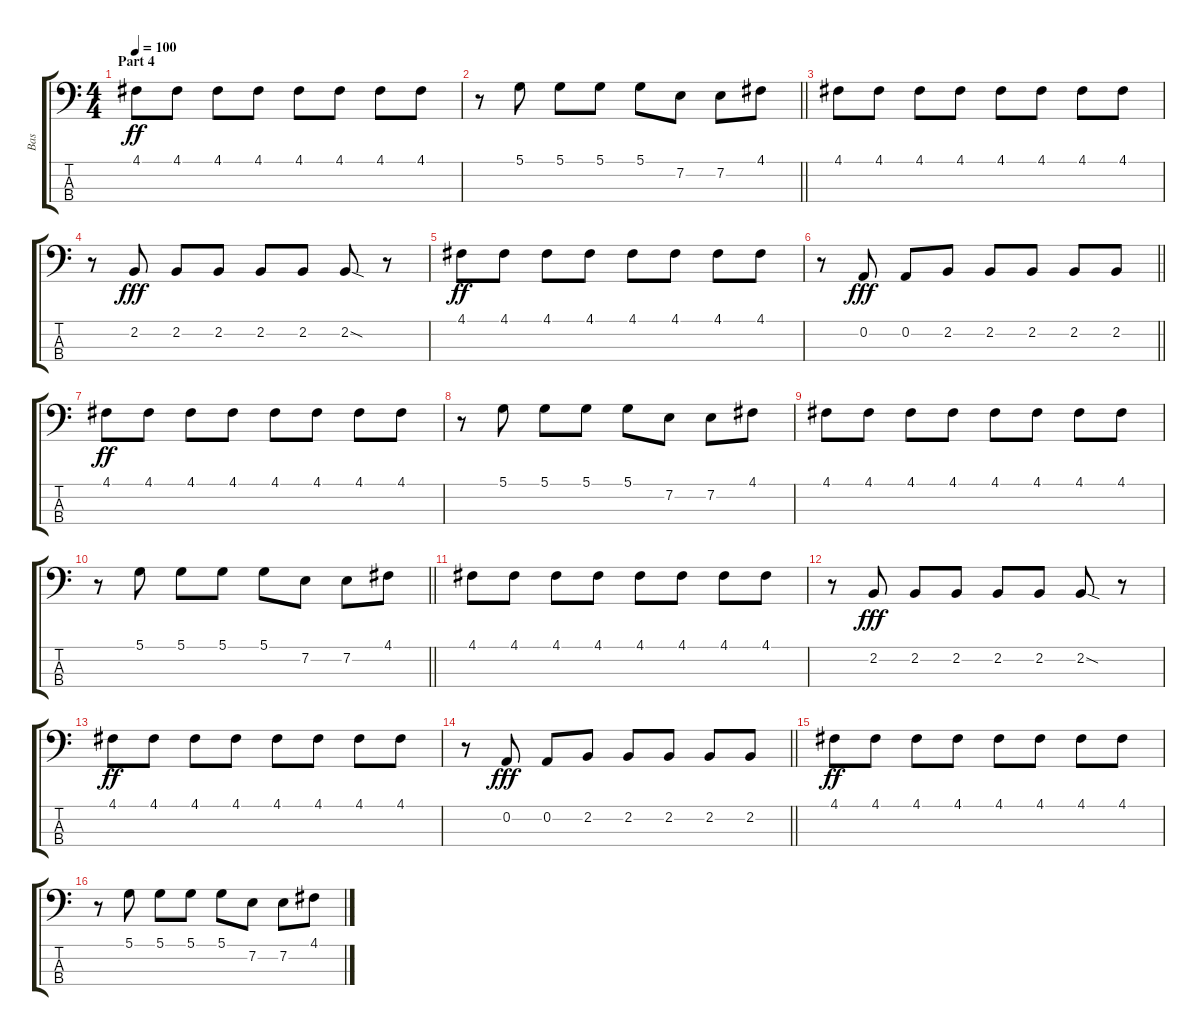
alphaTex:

\track ("Bas" "Bas") {instrument electricbasspick}
\staff {score tabs}
\tuning (D2 A1 E1 B0) {hide}
\ts (4 4)
\section ("" "Part 4")
\tempo 100
\clef f4
\ks c
4.1.8{dy ff} 4.1.8 4.1.8 4.1.8 4.1.8 4.1.8 4.1.8 4.1.8 |
\barLineRight lightlight
r.8 5.1.8 5.1.8 5.1.8 5.1.8 7.2.8 7.2.8 4.1.8 |
4.1.8 4.1.8 4.1.8 4.1.8 4.1.8 4.1.8 4.1.8 4.1.8 |
r.8 2.2.8{dy fff} 2.2.8 2.2.8 2.2.8 2.2.8 2.2{sod}.8 r.8 |
4.1.8{dy ff} 4.1.8 4.1.8 4.1.8 4.1.8 4.1.8 4.1.8 4.1.8 |
\barLineRight lightlight
r.8 0.2.8{dy fff} 0.2.8 2.2.8 2.2.8 2.2.8 2.2.8 2.2.8 |
4.1.8{dy ff} 4.1.8 4.1.8 4.1.8 4.1.8 4.1.8 4.1.8 4.1.8 |
r.8 5.1.8 5.1.8 5.1.8 5.1.8 7.2.8 7.2.8 4.1.8 |
4.1.8 4.1.8 4.1.8 4.1.8 4.1.8 4.1.8 4.1.8 4.1.8 |
\barLineRight lightlight
r.8 5.1.8 5.1.8 5.1.8 5.1.8 7.2.8 7.2.8 4.1.8 |
4.1.8 4.1.8 4.1.8 4.1.8 4.1.8 4.1.8 4.1.8 4.1.8 |
r.8 2.2.8{dy fff} 2.2.8 2.2.8 2.2.8 2.2.8 2.2{sod}.8 r.8 |
4.1.8{dy ff} 4.1.8 4.1.8 4.1.8 4.1.8 4.1.8 4.1.8 4.1.8 |
\barLineRight lightlight
r.8 0.2.8{dy fff} 0.2.8 2.2.8 2.2.8 2.2.8 2.2.8 2.2.8 |
4.1.8{dy ff} 4.1.8 4.1.8 4.1.8 4.1.8 4.1.8 4.1.8 4.1.8 |
r.8 5.1.8 5.1.8 5.1.8 5.1.8 7.2.8 7.2.8 4.1.8
